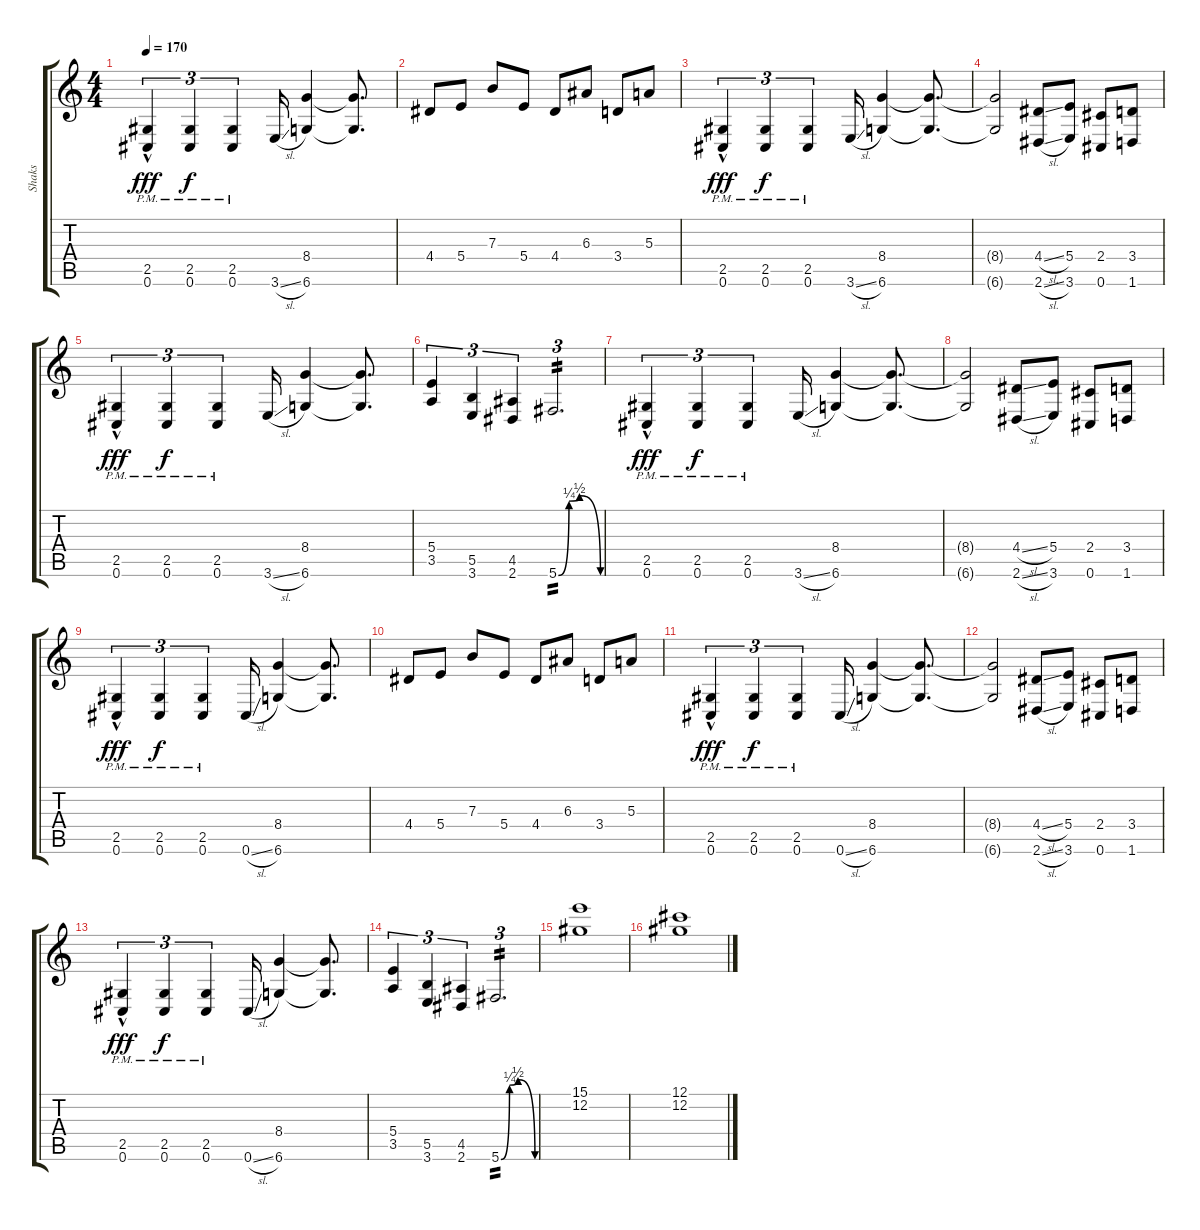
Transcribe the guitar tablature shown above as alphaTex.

\track ("Shaks" "Shaks") {instrument distortionguitar}
\staff {score tabs}
\tuning (Db4 Ab3 E3 B2 Gb2 Db2) {hide}
\ts (4 4)
\tempo 170
\clef g2
\ks c
(2.5{pm} 0.6{hac pm}).4{tu (3 2) dy fff} (2.5{pm} 0.6{pm}).4{tu (3 2) dy f} (2.5{pm} 0.6{pm}).4{tu (3 2)} 3.6{sl}.16 (8.4 6.6).4 (8.4{t} 6.6{t}).8{d} |
4.4.8 5.4.8 7.3.8 5.4.8 4.4.8 6.3.8 3.4.8 5.3.8 |
(2.5{pm} 0.6{hac pm}).4{tu (3 2) dy fff} (2.5{pm} 0.6{pm}).4{tu (3 2) dy f} (2.5{pm} 0.6{pm}).4{tu (3 2)} 3.6{sl}.16 (8.4 6.6).4 (8.4{t} 6.6{t}).8{d} |
(8.4{t} 6.6{t}).2 (4.4{sl} 2.6{sl}).8 (5.4 3.6).8 (2.4 0.6).8 (3.4 1.6).8 |
(2.5{pm} 0.6{hac pm}).4{tu (3 2) dy fff} (2.5{pm} 0.6{pm}).4{tu (3 2) dy f} (2.5{pm} 0.6{pm}).4{tu (3 2)} 3.6{sl}.16 (8.4 6.6).4 (8.4{t} 6.6{t}).8{d} |
(5.4 3.5).4{tu (3 2)} (5.5 3.6).4{tu (3 2)} (4.5 2.6).4{tu (3 2)} 5.6{be (custom 0 0 15 1 30 2 60 0)}.2{d tu (3 2) tp 2} |
(2.5{pm} 0.6{hac pm}).4{tu (3 2) dy fff} (2.5{pm} 0.6{pm}).4{tu (3 2) dy f} (2.5{pm} 0.6{pm}).4{tu (3 2)} 3.6{sl}.16 (8.4 6.6).4 (8.4{t} 6.6{t}).8{d} |
(8.4{t} 6.6{t}).2 (4.4{sl} 2.6{sl}).8 (5.4 3.6).8 (2.4 0.6).8 (3.4 1.6).8 |
(2.5{pm} 0.6{hac pm}).4{tu (3 2) dy fff} (2.5{pm} 0.6{pm}).4{tu (3 2) dy f} (2.5{pm} 0.6{pm}).4{tu (3 2)} 0.6{sl}.16 (8.4 6.6).4 (8.4{t} 6.6{t}).8{d} |
4.4.8 5.4.8 7.3.8 5.4.8 4.4.8 6.3.8 3.4.8 5.3.8 |
(2.5{pm} 0.6{hac pm}).4{tu (3 2) dy fff} (2.5{pm} 0.6{pm}).4{tu (3 2) dy f} (2.5{pm} 0.6{pm}).4{tu (3 2)} 0.6{sl}.16 (8.4 6.6).4 (8.4{t} 6.6{t}).8{d} |
(8.4{t} 6.6{t}).2 (4.4{sl} 2.6{sl}).8 (5.4 3.6).8 (2.4 0.6).8 (3.4 1.6).8 |
(2.5{pm} 0.6{hac pm}).4{tu (3 2) dy fff} (2.5{pm} 0.6{pm}).4{tu (3 2) dy f} (2.5{pm} 0.6{pm}).4{tu (3 2)} 0.6{sl}.16 (8.4 6.6).4 (8.4{t} 6.6{t}).8{d} |
(5.4 3.5).4{tu (3 2)} (5.5 3.6).4{tu (3 2)} (4.5 2.6).4{tu (3 2)} 5.6{be (custom 0 0 15 1 30 2 60 0)}.2{d tu (3 2) tp 2} |
(15.1 12.2).1 |
(12.1 12.2).1
